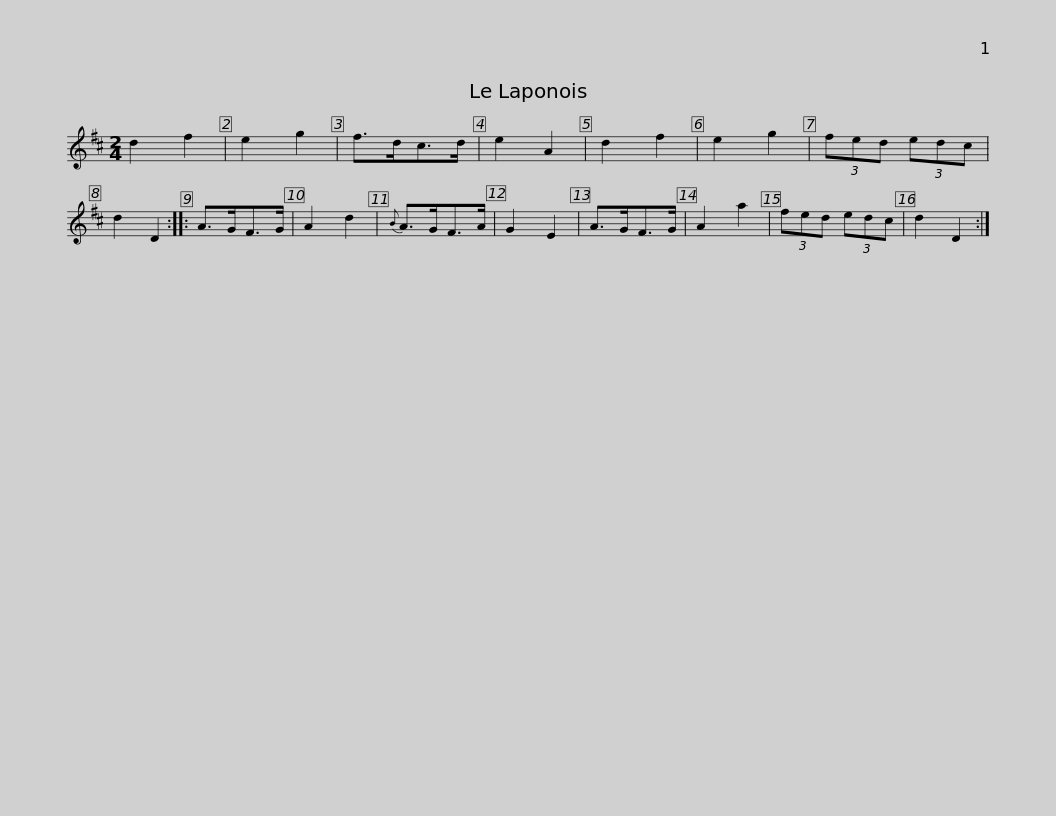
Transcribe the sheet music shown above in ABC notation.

X:1
L:1/8
M:2/4
I:linebreak $
K:D
V:1 treble
V:1
 d2 f2 | e2 g2 | f>dc>d | e2 A2 | d2 f2 | %5
 e2 g2 | (3fed (3edc | d2 D2 :: A>GF>G | A2 d2 | %10
{B} A>GF>A | G2 E2 |$ A>GF>G | A2 a2 | (3fed (3edc | %15
 d2 D2 :| %16
